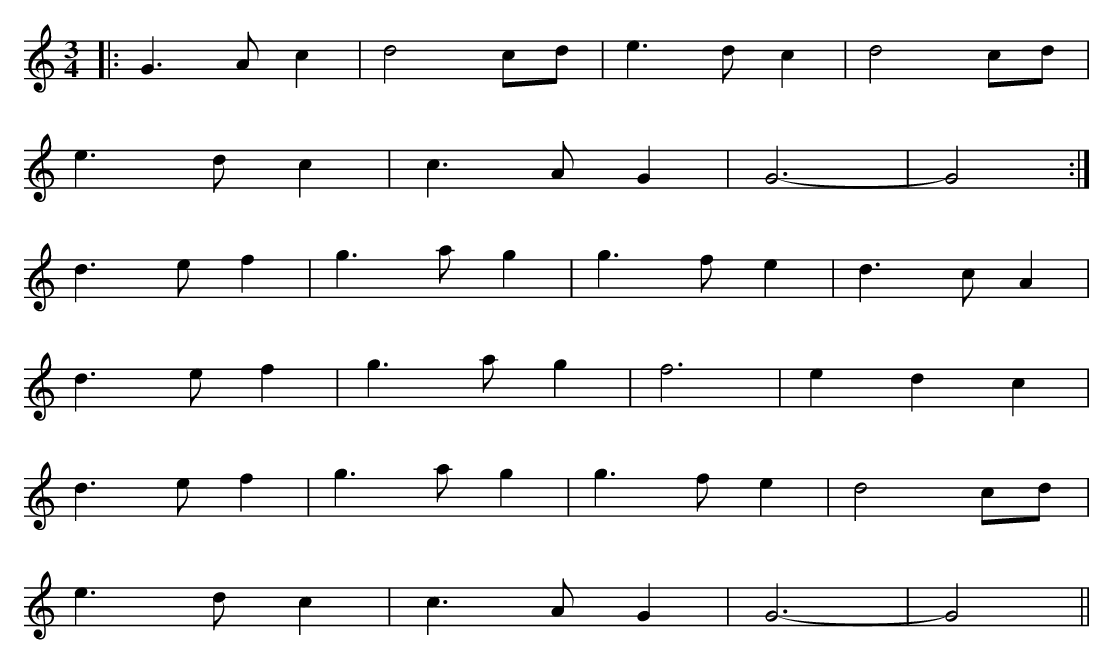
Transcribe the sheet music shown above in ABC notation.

X:1
M:3/4
K:Gmix
|: G3 A c2| d4 cd| e3 d c2| d4 cd|
 e3 d c2| c3 A G2| G6-|G4:|
 d3 e f2| g3 a g2| g3 f e2| d3 c A2|
 d3 e f2| g3 a g2| f6| e2 d2 c2|
 d3 e f2| g3 a g2| g3 f e2| d4 cd|
 e3 d c2| c3 A G2| G6-|G4||
